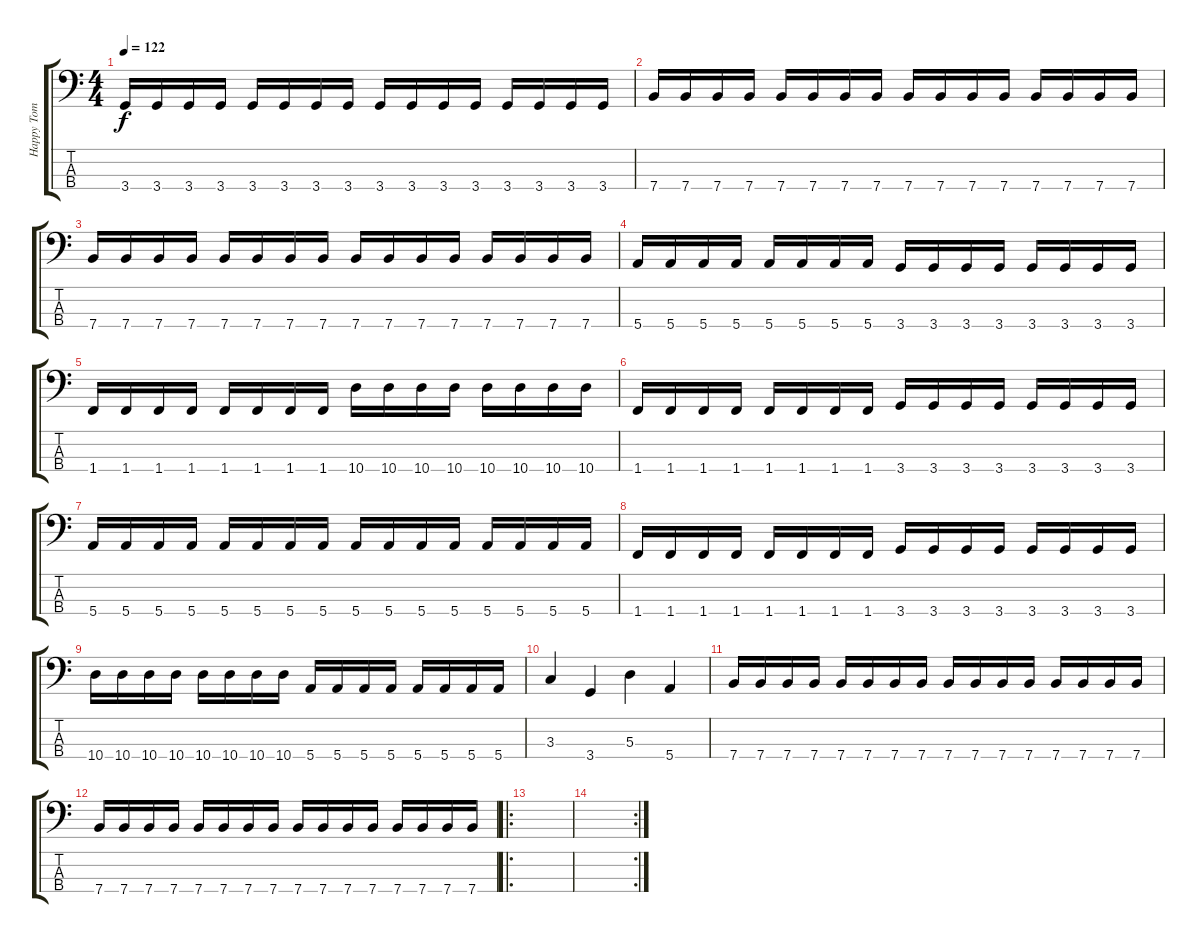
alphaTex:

\track ("Happy Tom" "Happy Tom") {instrument slapbass2}
\staff {score tabs}
\tuning (G2 D2 A1 E1) {hide}
\ts (4 4)
\tempo 122
\clef f4
\ks c
3.4.16{dy f} 3.4.16 3.4.16 3.4.16 3.4.16 3.4.16 3.4.16 3.4.16 3.4.16 3.4.16 3.4.16 3.4.16 3.4.16 3.4.16 3.4.16 3.4.16 |
7.4.16 7.4.16 7.4.16 7.4.16 7.4.16 7.4.16 7.4.16 7.4.16 7.4.16 7.4.16 7.4.16 7.4.16 7.4.16 7.4.16 7.4.16 7.4.16 |
7.4.16 7.4.16 7.4.16 7.4.16 7.4.16 7.4.16 7.4.16 7.4.16 7.4.16 7.4.16 7.4.16 7.4.16 7.4.16 7.4.16 7.4.16 7.4.16 |
5.4.16 5.4.16 5.4.16 5.4.16 5.4.16 5.4.16 5.4.16 5.4.16 3.4.16 3.4.16 3.4.16 3.4.16 3.4.16 3.4.16 3.4.16 3.4.16 |
1.4.16 1.4.16 1.4.16 1.4.16 1.4.16 1.4.16 1.4.16 1.4.16 10.4.16 10.4.16 10.4.16 10.4.16 10.4.16 10.4.16 10.4.16 10.4.16 |
1.4.16 1.4.16 1.4.16 1.4.16 1.4.16 1.4.16 1.4.16 1.4.16 3.4.16 3.4.16 3.4.16 3.4.16 3.4.16 3.4.16 3.4.16 3.4.16 |
5.4.16 5.4.16 5.4.16 5.4.16 5.4.16 5.4.16 5.4.16 5.4.16 5.4.16 5.4.16 5.4.16 5.4.16 5.4.16 5.4.16 5.4.16 5.4.16 |
1.4.16 1.4.16 1.4.16 1.4.16 1.4.16 1.4.16 1.4.16 1.4.16 3.4.16 3.4.16 3.4.16 3.4.16 3.4.16 3.4.16 3.4.16 3.4.16 |
10.4.16 10.4.16 10.4.16 10.4.16 10.4.16 10.4.16 10.4.16 10.4.16 5.4.16 5.4.16 5.4.16 5.4.16 5.4.16 5.4.16 5.4.16 5.4.16 |
3.3.4 3.4.4 5.3.4 5.4.4 |
7.4.16 7.4.16 7.4.16 7.4.16 7.4.16 7.4.16 7.4.16 7.4.16 7.4.16 7.4.16 7.4.16 7.4.16 7.4.16 7.4.16 7.4.16 7.4.16 |
7.4.16 7.4.16 7.4.16 7.4.16 7.4.16 7.4.16 7.4.16 7.4.16 7.4.16 7.4.16 7.4.16 7.4.16 7.4.16 7.4.16 7.4.16 7.4.16 |
\ro
|
\rc 2
